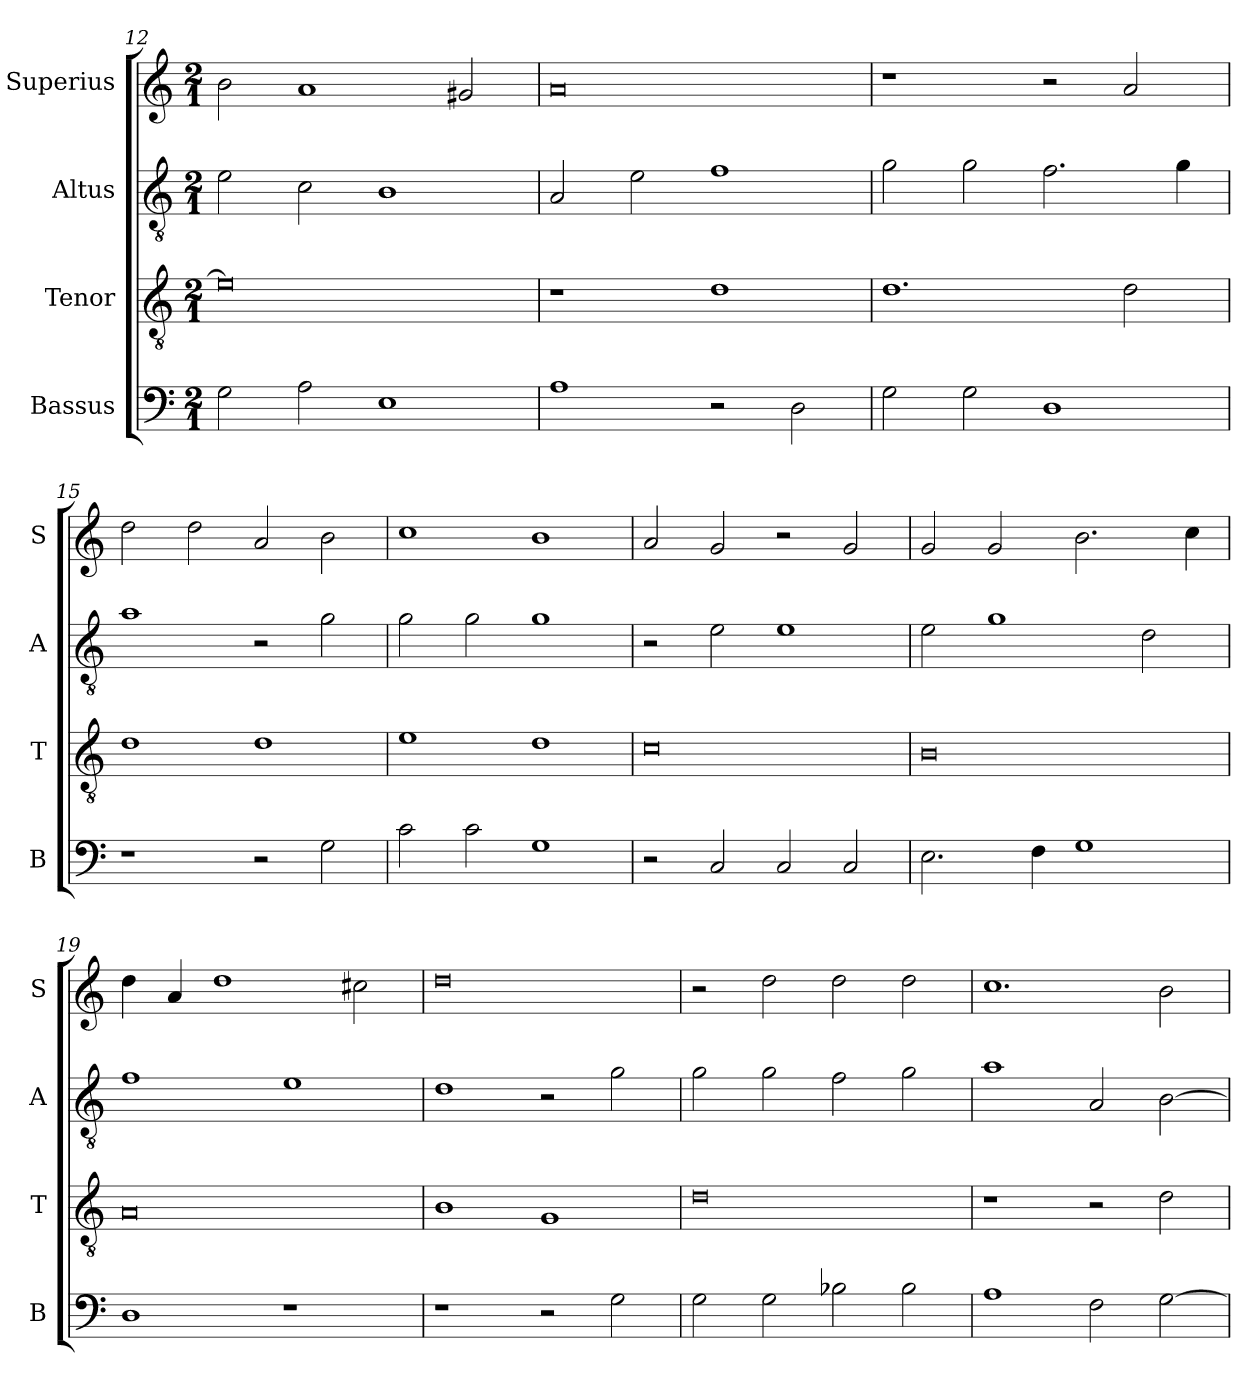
**kern	**kern	**kern	**kern
*part4	*part3	*part2	*part1
*staff4	*staff3	*staff2	*staff1
*I"Bassus	*I"Tenor	*I"Altus	*I"Superius
*I'B	*I'T	*I'A	*I'S
*clefF4	*clefGv2	*clefGv2	*clefG2
*k[]	*k[]	*k[]	*k[]
*M2/1	*M2/1	*M2/1	*M2/1
=12	=12	=12	=12
2G\	0e]	2e\	2b\
2A\	.	2c\	1a
1E	.	1B	.
.	.	.	2g#X/
=13	=13	=13	=13
1A	1r	2A/	0a
.	.	2e\	.
2r	1d	1f	.
2D\	.	.	.
=14	=14	=14	=14
2G\	1.d	2g\	1r
2G\	.	2g\	.
1D	.	2.f\	2r
.	2d\	.	2a/
.	.	4g\	.
=15	=15	=15	=15
1r	1d	1a	2dd\
.	.	.	2dd\
2r	1d	2r	2a/
2G\	.	2g\	2b\
=16	=16	=16	=16
2c\	1e	2g\	1cc
2c\	.	2g\	.
1G	1d	1g	1b
=17	=17	=17	=17
2r	0c	2r	2a/
2C/	.	2e\	2g/
2C/	.	1e	2r
2C/	.	.	2g/
=18	=18	=18	=18
2.E\	0B	2e\	2g/
.	.	1g	2g/
4F\	.	.	.
1G	.	.	2.b\
.	.	2d\	.
.	.	.	4cc\
=19	=19	=19	=19
1D	0A	1f	4dd\
.	.	.	4a/
.	.	.	1dd
1r	.	1e	.
.	.	.	2cc#X\
=20	=20	=20	=20
1r	1B	1d	0dd
2r	1G	2r	.
2G\	.	2g\	.
=21	=21	=21	=21
2G\	0d	2g\	2r
2G\	.	2g\	2dd\
2B-X\	.	2f\	2dd\
2B-\	.	2g\	2dd\
=22	=22	=22	=22
1A	1r	1a	1.cc
2F\	2r	2A/	.
[2G\	2d\	[2B\	2b\
=	=	=	=
*-	*-	*-	*-
